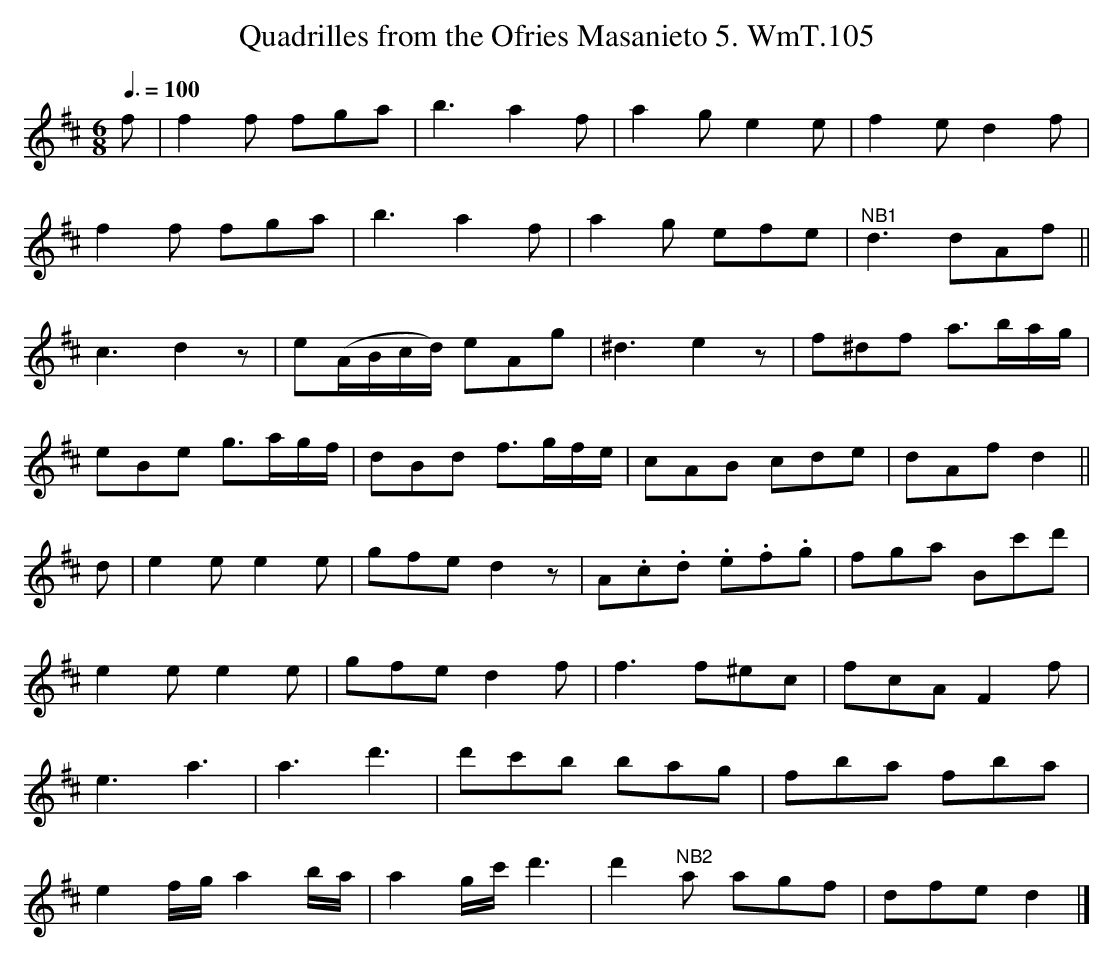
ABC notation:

X:1
T:Quadrilles from the Ofries Masanieto 5. WmT.105
M:6/8
L:1/8
Q:3/8=100
K:D
f|f2f fga|b3 a2f|a2g e2e|f2e d2f|
f2f fga|b3 a2f|a2g efe|"^NB1"d3 dAf||
c3 d2z|e(A/B/c/d/) eAg|^d3 e2z|f^df a3/b/a/g/|
eBe g3/a/g/f/|dBd f3/g/f/e/|cAB cde|dAf d2||
d|e2e e2e|gfe d2z|A.c.d .e.f.g|fga Bc'd'|
e2e e2e|gfe d2f|f3 f^ec|fcA F2f|
e3a3|a3d'3|d'c'b bag|fba fba|
e2f/g/ a2b/a/|a2g/c'/ d'3|d'2"^NB2"a agf|dfe d2|]
